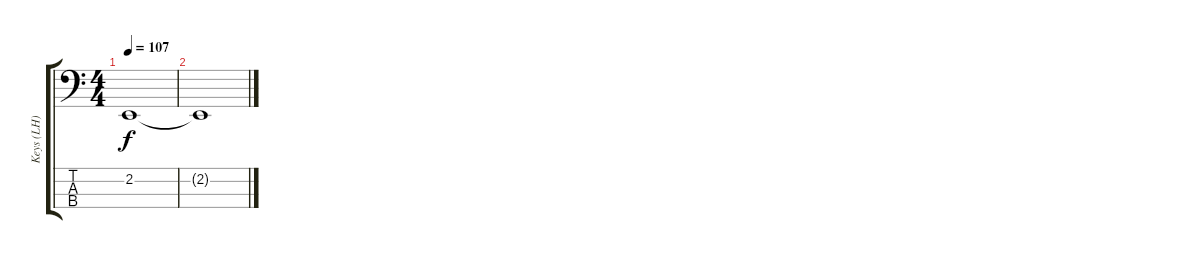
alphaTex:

\track ("Keys (LH)" "Keys (LH)") {instrument electricpiano1}
\staff {score tabs}
\tuning (G2 D2 A1 E1) {hide}
\ts (4 4)
\tempo 107
\clef f4
\ks c
2.2.1{dy f} |
2.2{t}.1
